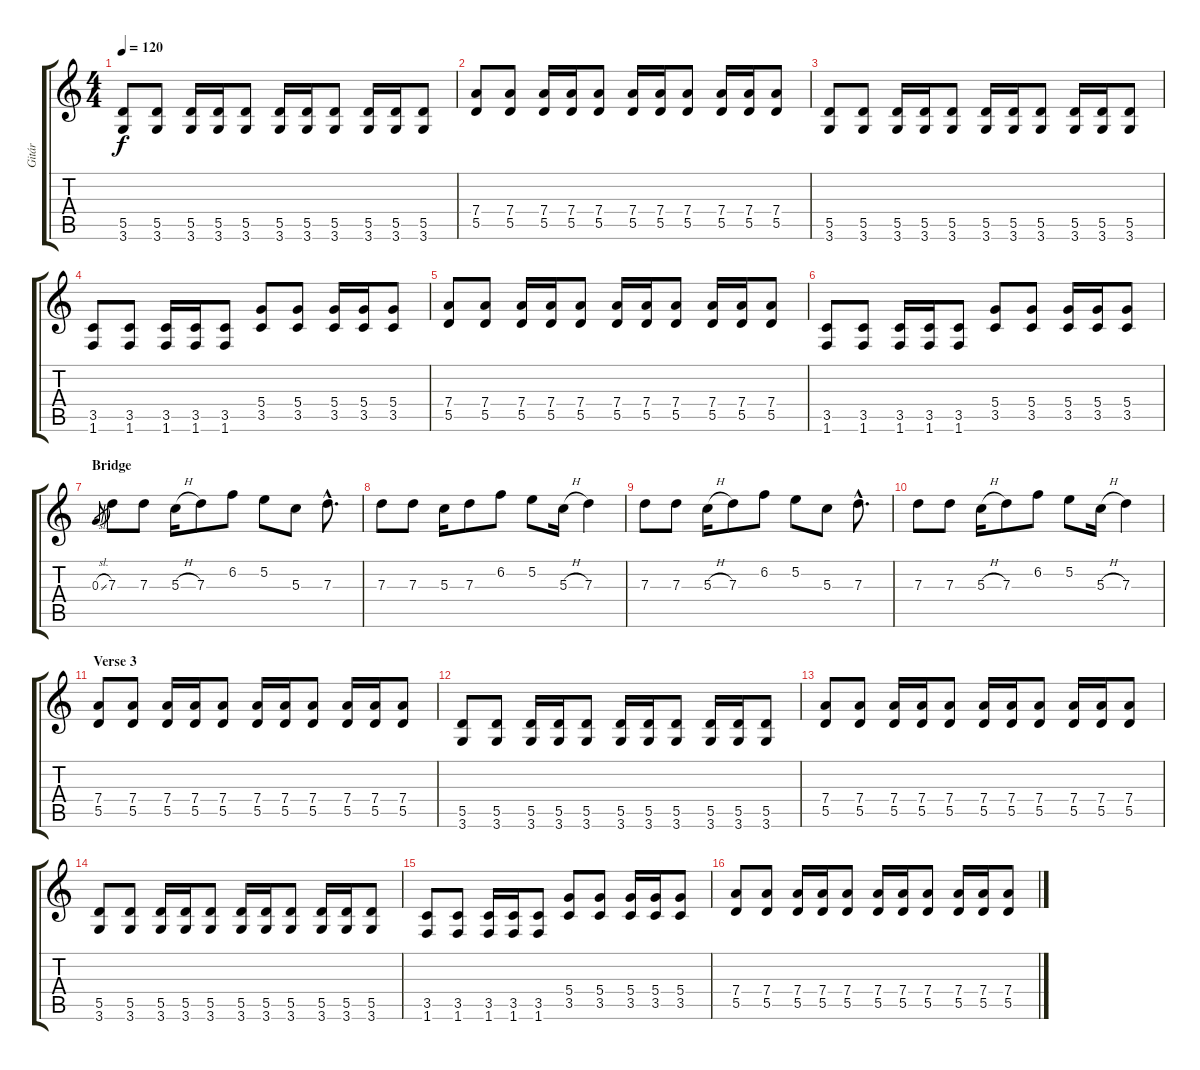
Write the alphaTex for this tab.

\track ("Gitár" "Gitár") {instrument distortionguitar}
\staff {score tabs}
\tuning (E4 B3 G3 D3 A2 E2) {hide}
\ts (4 4)
\tempo 120
\clef g2
\ks c
(5.5 3.6).8{dy f} (5.5 3.6).8 (5.5 3.6).16 (5.5 3.6).16 (5.5 3.6).8 (5.5 3.6).16 (5.5 3.6).16 (5.5 3.6).8 (5.5 3.6).16 (5.5 3.6).16 (5.5 3.6).8 |
(7.4 5.5).8 (7.4 5.5).8 (7.4 5.5).16 (7.4 5.5).16 (7.4 5.5).8 (7.4 5.5).16 (7.4 5.5).16 (7.4 5.5).8 (7.4 5.5).16 (7.4 5.5).16 (7.4 5.5).8 |
(5.5 3.6).8 (5.5 3.6).8 (5.5 3.6).16 (5.5 3.6).16 (5.5 3.6).8 (5.5 3.6).16 (5.5 3.6).16 (5.5 3.6).8 (5.5 3.6).16 (5.5 3.6).16 (5.5 3.6).8 |
(3.5 1.6).8 (3.5 1.6).8 (3.5 1.6).16 (3.5 1.6).16 (3.5 1.6).8 (5.4 3.5).8 (5.4 3.5).8 (5.4 3.5).16 (5.4 3.5).16 (5.4 3.5).8 |
(7.4 5.5).8 (7.4 5.5).8 (7.4 5.5).16 (7.4 5.5).16 (7.4 5.5).8 (7.4 5.5).16 (7.4 5.5).16 (7.4 5.5).8 (7.4 5.5).16 (7.4 5.5).16 (7.4 5.5).8 |
(3.5 1.6).8 (3.5 1.6).8 (3.5 1.6).16 (3.5 1.6).16 (3.5 1.6).8 (5.4 3.5).8 (5.4 3.5).8 (5.4 3.5).16 (5.4 3.5).16 (5.4 3.5).8 |
\section ("" "Bridge")
0.3{sl}.8{gr} 7.3.8 7.3.8 5.3{h}.16 7.3.8 6.2.8 5.2.8 5.3.8 7.3{hac}.8{d} |
7.3.8 7.3.8 5.3.16 7.3.8 6.2.8 5.2.8 5.3{h}.16 7.3.4 |
7.3.8 7.3.8 5.3{h}.16 7.3.8 6.2.8 5.2.8 5.3.8 7.3{hac}.8{d} |
7.3.8 7.3.8 5.3{h}.16 7.3.8 6.2.8 5.2.8 5.3{h}.16 7.3.4 |
\section ("" "Verse 3")
(7.4 5.5).8 (7.4 5.5).8 (7.4 5.5).16 (7.4 5.5).16 (7.4 5.5).8 (7.4 5.5).16 (7.4 5.5).16 (7.4 5.5).8 (7.4 5.5).16 (7.4 5.5).16 (7.4 5.5).8 |
(5.5 3.6).8 (5.5 3.6).8 (5.5 3.6).16 (5.5 3.6).16 (5.5 3.6).8 (5.5 3.6).16 (5.5 3.6).16 (5.5 3.6).8 (5.5 3.6).16 (5.5 3.6).16 (5.5 3.6).8 |
(7.4 5.5).8 (7.4 5.5).8 (7.4 5.5).16 (7.4 5.5).16 (7.4 5.5).8 (7.4 5.5).16 (7.4 5.5).16 (7.4 5.5).8 (7.4 5.5).16 (7.4 5.5).16 (7.4 5.5).8 |
(5.5 3.6).8 (5.5 3.6).8 (5.5 3.6).16 (5.5 3.6).16 (5.5 3.6).8 (5.5 3.6).16 (5.5 3.6).16 (5.5 3.6).8 (5.5 3.6).16 (5.5 3.6).16 (5.5 3.6).8 |
(3.5 1.6).8 (3.5 1.6).8 (3.5 1.6).16 (3.5 1.6).16 (3.5 1.6).8 (5.4 3.5).8 (5.4 3.5).8 (5.4 3.5).16 (5.4 3.5).16 (5.4 3.5).8 |
(7.4 5.5).8 (7.4 5.5).8 (7.4 5.5).16 (7.4 5.5).16 (7.4 5.5).8 (7.4 5.5).16 (7.4 5.5).16 (7.4 5.5).8 (7.4 5.5).16 (7.4 5.5).16 (7.4 5.5).8
